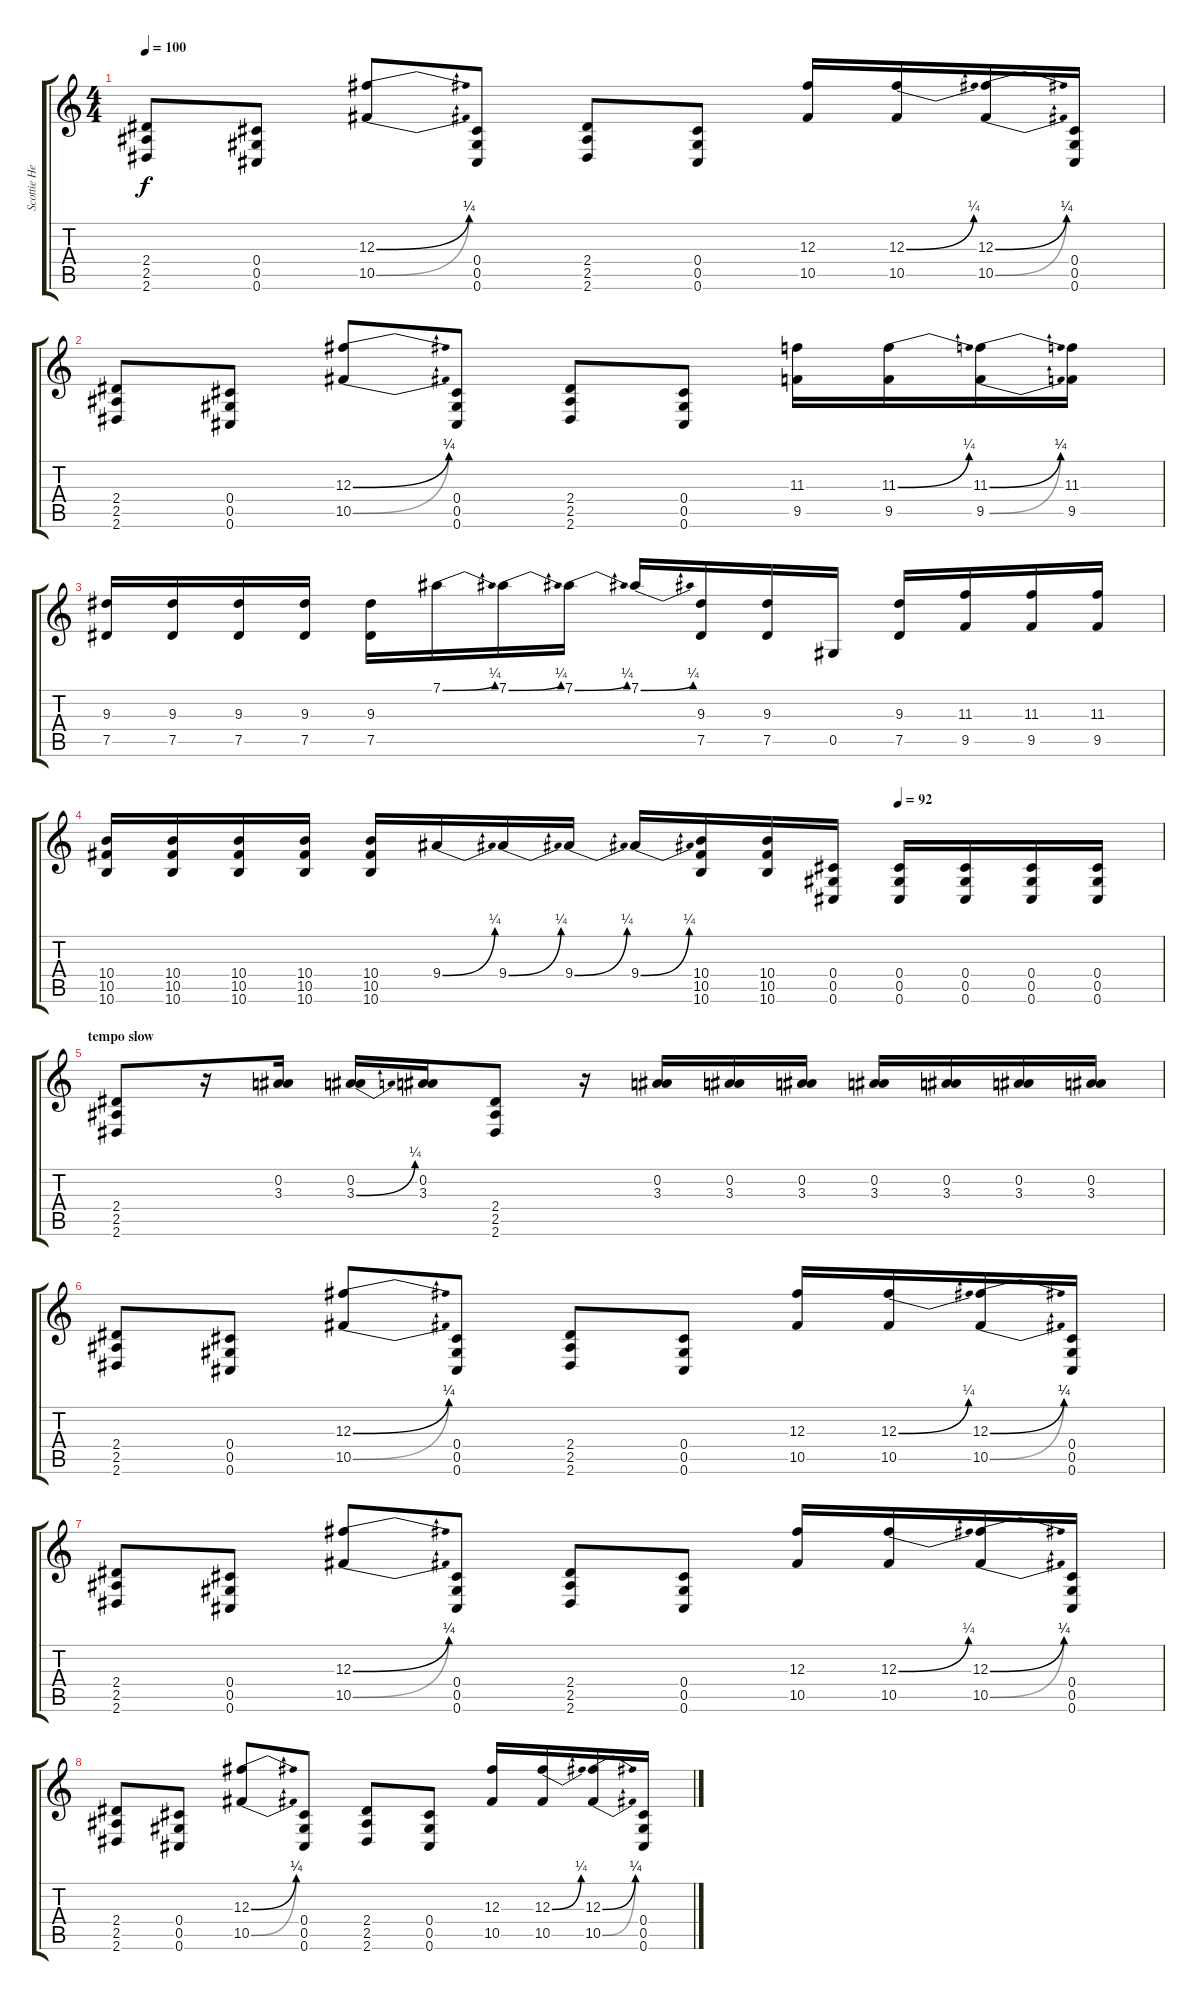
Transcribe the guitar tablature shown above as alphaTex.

\track ("Scottie Henry" "Scottie He") {instrument distortionguitar}
\staff {score tabs}
\tuning (Eb4 Bb3 Gb3 Db3 Ab2 Db2) {hide}
\ts (4 4)
\tempo 100
\clef g2
\ks c
(2.4 2.5 2.6).8{dy f} (0.4 0.5 0.6).8 (12.3{be (bend 0 0 60 1)} 10.5{be (bend 0 0 60 1)}).8 (0.4 0.5 0.6).8 (2.4 2.5 2.6).8 (0.4 0.5 0.6).8 (12.3 10.5).16 (12.3{be (bend 0 0 60 1)} 10.5).16 (12.3{be (bend 0 0 60 1)} 10.5{be (bend 0 0 60 1)}).16 (0.4 0.5 0.6).16 |
(2.4 2.5 2.6).8 (0.4 0.5 0.6).8 (12.3{be (bend 0 0 60 1)} 10.5{be (bend 0 0 60 1)}).8 (0.4 0.5 0.6).8 (2.4 2.5 2.6).8 (0.4 0.5 0.6).8 (11.3 9.5).16 (11.3{be (bend 0 0 60 1)} 9.5).16 (11.3{be (bend 0 0 60 1)} 9.5{be (bend 0 0 60 1)}).16 (11.3 9.5).16 |
(9.3 7.5).16 (9.3 7.5).16 (9.3 7.5).16 (9.3 7.5).16 (9.3 7.5).16 7.1{be (bend 0 0 60 1)}.16 7.1{be (bend 0 0 60 1)}.16 7.1{be (bend 0 0 60 1)}.16 7.1{be (bend 0 0 60 1)}.16 (9.3 7.5).16 (9.3 7.5).16 0.5.16 (9.3 7.5).16 (11.3 9.5).16 (11.3 9.5).16 (11.3 9.5).16 |
\tempo (92 0.75)
(10.4 10.5 10.6).16 (10.4 10.5 10.6).16 (10.4 10.5 10.6).16 (10.4 10.5 10.6).16 (10.4 10.5 10.6).16 9.4{be (bend 0 0 60 1)}.16 9.4{be (bend 0 0 60 1)}.16 9.4{be (bend 0 0 60 1)}.16 9.4{be (bend 0 0 60 1)}.16 (10.4 10.5 10.6).16 (10.4 10.5 10.6).16 (0.4 0.5 0.6).16 (0.4 0.5 0.6).16 (0.4 0.5 0.6).16 (0.4 0.5 0.6).16 (0.4 0.5 0.6).16 |
\section ("" "tempo slow")
(2.4 2.5 2.6).8 r.16 (0.2 3.3).16 (0.2 3.3{be (bend 0 0 60 1)}).16 (0.2 3.3).16 (2.4 2.5 2.6).8 r.16 (0.2 3.3).16 (0.2 3.3).16 (0.2 3.3).16 (0.2 3.3).16 (0.2 3.3).16 (0.2 3.3).16 (0.2 3.3).16 |
(2.4 2.5 2.6).8 (0.4 0.5 0.6).8 (12.3{be (bend 0 0 60 1)} 10.5{be (bend 0 0 60 1)}).8 (0.4 0.5 0.6).8 (2.4 2.5 2.6).8 (0.4 0.5 0.6).8 (12.3 10.5).16 (12.3{be (bend 0 0 60 1)} 10.5).16 (12.3{be (bend 0 0 60 1)} 10.5{be (bend 0 0 60 1)}).16 (0.4 0.5 0.6).16 |
(2.4 2.5 2.6).8 (0.4 0.5 0.6).8 (12.3{be (bend 0 0 60 1)} 10.5{be (bend 0 0 60 1)}).8 (0.4 0.5 0.6).8 (2.4 2.5 2.6).8 (0.4 0.5 0.6).8 (12.3 10.5).16 (12.3{be (bend 0 0 60 1)} 10.5).16 (12.3{be (bend 0 0 60 1)} 10.5{be (bend 0 0 60 1)}).16 (0.4 0.5 0.6).16 |
(2.4 2.5 2.6).8 (0.4 0.5 0.6).8 (12.3{be (bend 0 0 60 1)} 10.5{be (bend 0 0 60 1)}).8 (0.4 0.5 0.6).8 (2.4 2.5 2.6).8 (0.4 0.5 0.6).8 (12.3 10.5).16 (12.3{be (bend 0 0 60 1)} 10.5).16 (12.3{be (bend 0 0 60 1)} 10.5{be (bend 0 0 60 1)}).16 (0.4 0.5 0.6).16
